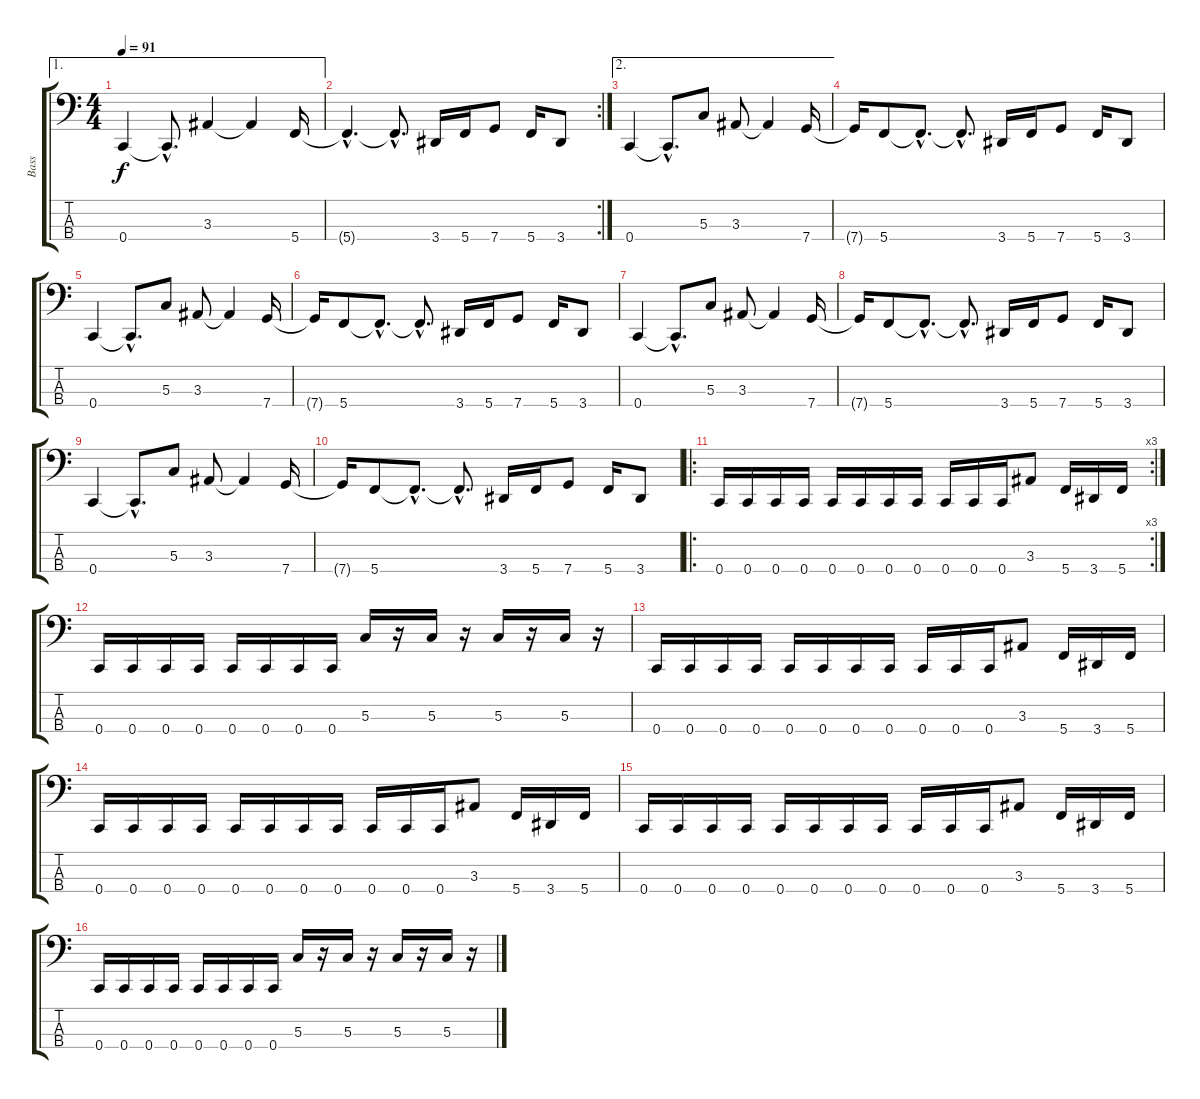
\track ("Bass" "Bass") {instrument electricbasspick}
\staff {score tabs}
\tuning (F2 C2 G1 C1) {hide}
\ae 1
\ts (4 4)
\tempo 91
\clef f4
\ks c
0.4.4{dy f} 0.4{hac t}.8{d} 3.3.4 3.3{t}.4 5.4.16 |
\rc 2
5.4{hac t}.4{d} 5.4{hac t}.8{d} 3.4.16 5.4.16 7.4.8 5.4.16 3.4.8 |
\ae 2
0.4.4 0.4{hac t}.8{d} 5.3.8 3.3.8 3.3{t}.4 7.4.16 |
7.4{t}.16 5.4.8 5.4{hac t}.8{d} 5.4{hac t}.8{d} 3.4.16 5.4.16 7.4.8 5.4.16 3.4.8 |
0.4.4 0.4{hac t}.8{d} 5.3.8 3.3.8 3.3{t}.4 7.4.16 |
7.4{t}.16 5.4.8 5.4{hac t}.8{d} 5.4{hac t}.8{d} 3.4.16 5.4.16 7.4.8 5.4.16 3.4.8 |
0.4.4 0.4{hac t}.8{d} 5.3.8 3.3.8 3.3{t}.4 7.4.16 |
7.4{t}.16 5.4.8 5.4{hac t}.8{d} 5.4{hac t}.8{d} 3.4.16 5.4.16 7.4.8 5.4.16 3.4.8 |
0.4.4 0.4{hac t}.8{d} 5.3.8 3.3.8 3.3{t}.4 7.4.16 |
7.4{t}.16 5.4.8 5.4{hac t}.8{d} 5.4{hac t}.8{d} 3.4.16 5.4.16 7.4.8 5.4.16 3.4.8 |
\ro
\rc 3
0.4.16 0.4.16 0.4.16 0.4.16 0.4.16 0.4.16 0.4.16 0.4.16 0.4.16 0.4.16 0.4.16 3.3.8 5.4.16 3.4.16 5.4.16 |
0.4.16 0.4.16 0.4.16 0.4.16 0.4.16 0.4.16 0.4.16 0.4.16 5.3.16 r.16 5.3.16 r.16 5.3.16 r.16 5.3.16 r.16 |
0.4.16 0.4.16 0.4.16 0.4.16 0.4.16 0.4.16 0.4.16 0.4.16 0.4.16 0.4.16 0.4.16 3.3.8 5.4.16 3.4.16 5.4.16 |
0.4.16 0.4.16 0.4.16 0.4.16 0.4.16 0.4.16 0.4.16 0.4.16 0.4.16 0.4.16 0.4.16 3.3.8 5.4.16 3.4.16 5.4.16 |
0.4.16 0.4.16 0.4.16 0.4.16 0.4.16 0.4.16 0.4.16 0.4.16 0.4.16 0.4.16 0.4.16 3.3.8 5.4.16 3.4.16 5.4.16 |
0.4.16 0.4.16 0.4.16 0.4.16 0.4.16 0.4.16 0.4.16 0.4.16 5.3.16 r.16 5.3.16 r.16 5.3.16 r.16 5.3.16 r.16
